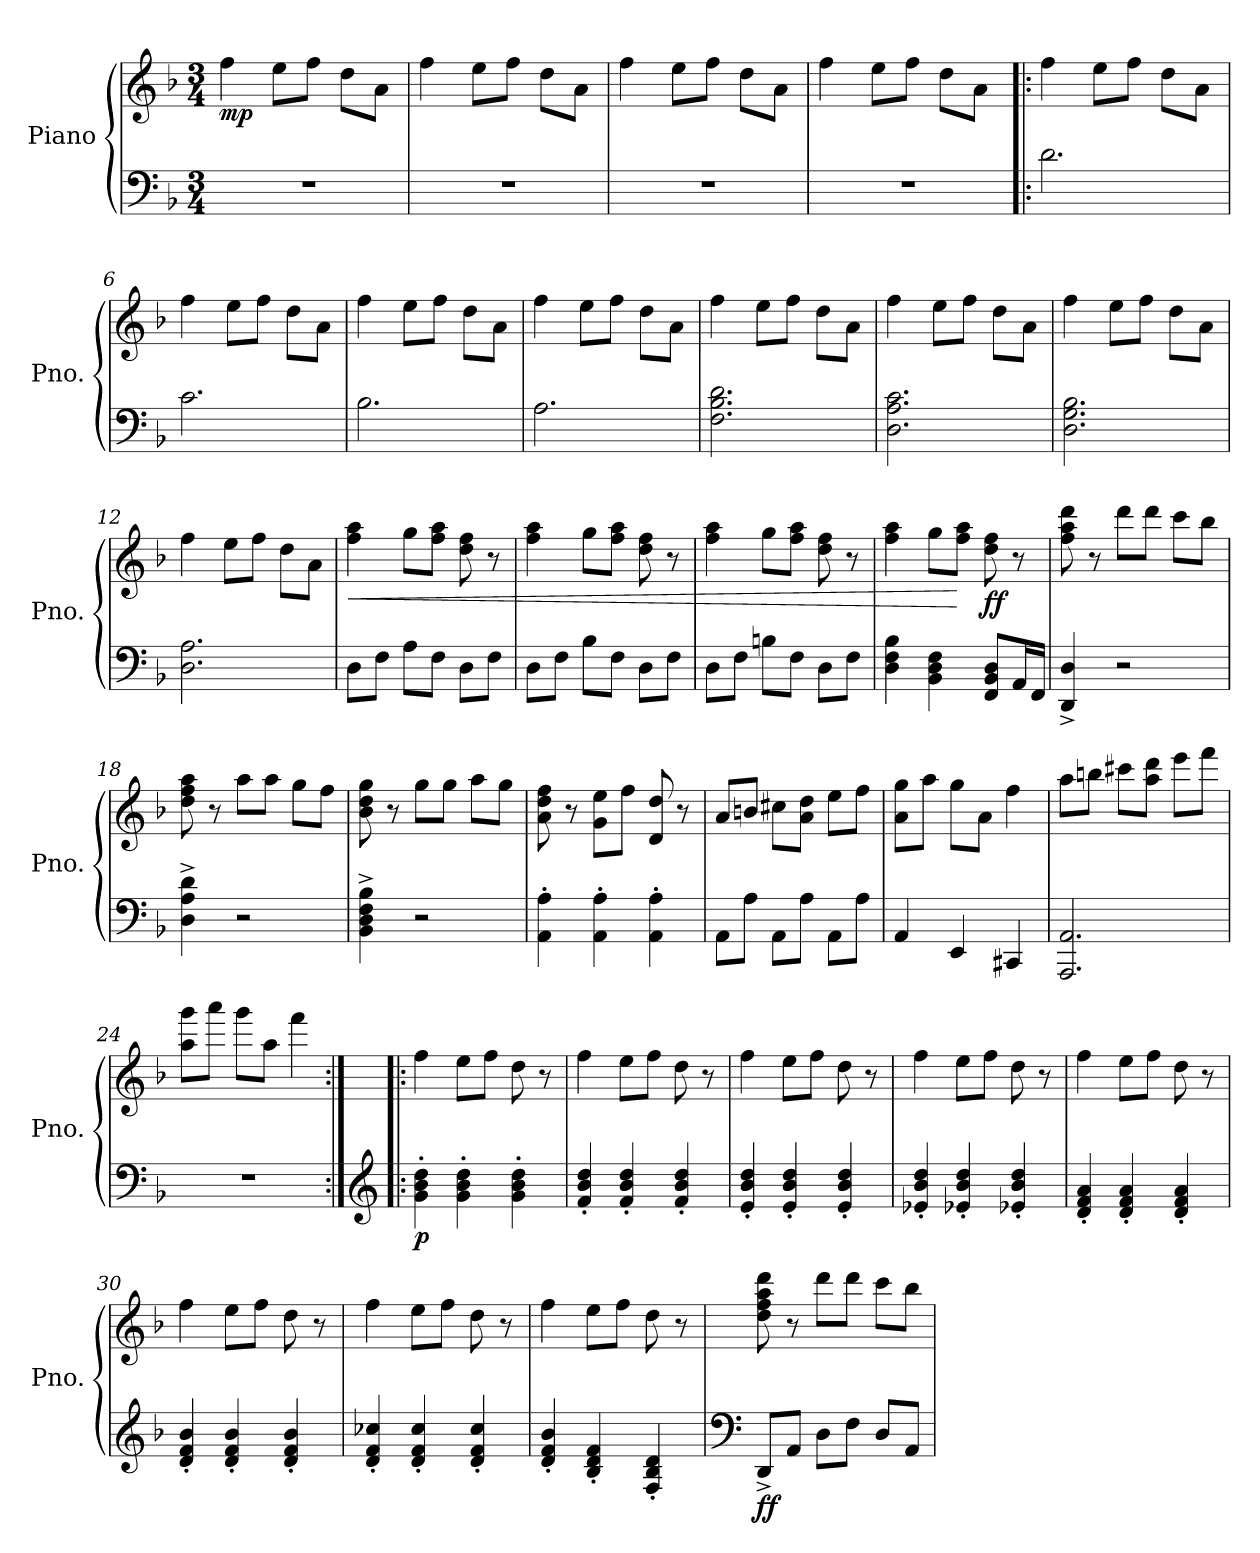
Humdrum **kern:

**kern	**kern	**dynam
*part1	*part1	*part1
*staff2	*staff1	*staff1/2
*I"Piano	*	*
*I'Pno.	*	*
*clefF4	*clefG2	*
*k[b-]	*k[b-]	*
*M3/4	*M3/4	*
*MM180	*MM180	*
=1	=1	=1
!	!	!LO:DY:b
2.r	4ff\	mp
.	8ee\L	.
.	8ff\J	.
.	8dd\L	.
.	8a\J	.
=2	=2	=2
2.r	4ff\	.
.	8ee\L	.
.	8ff\J	.
.	8dd\L	.
.	8a\J	.
=3	=3	=3
2.r	4ff\	.
.	8ee\L	.
.	8ff\J	.
.	8dd\L	.
.	8a\J	.
=4	=4	=4
2.r	4ff\	.
.	8ee\L	.
.	8ff\J	.
.	8dd\L	.
.	8a\J	.
=5!|:	=5!|:	=5!|:
2.d\	4ff\	.
.	8ee\L	.
.	8ff\J	.
.	8dd\L	.
.	8a\J	.
=6	=6	=6
2.c\	4ff\	.
.	8ee\L	.
.	8ff\J	.
.	8dd\L	.
.	8a\J	.
=7	=7	=7
2.B-\	4ff\	.
.	8ee\L	.
.	8ff\J	.
.	8dd\L	.
.	8a\J	.
!!LO:LB:g=z
=8	=8	=8
2.A\	4ff\	.
.	8ee\L	.
.	8ff\J	.
.	8dd\L	.
.	8a\J	.
=9	=9	=9
2.F\ 2.B-\ 2.d\	4ff\	.
.	8ee\L	.
.	8ff\J	.
.	8dd\L	.
.	8a\J	.
=10	=10	=10
2.D\ 2.A\ 2.c\	4ff\	.
.	8ee\L	.
.	8ff\J	.
.	8dd\L	.
.	8a\J	.
=11	=11	=11
2.D\ 2.G\ 2.B-\	4ff\	.
.	8ee\L	.
.	8ff\J	.
.	8dd\L	.
.	8a\J	.
=12	=12	=12
2.D\ 2.A\	4ff\	.
.	8ee\L	.
.	8ff\J	.
.	8dd\L	.
.	8a\J	.
=13	=13	=13
!	!	!LO:HP:b
8D\L	4ff\ 4aa\	<
8F\J	.	.
8A\L	8gg\L	.
8F\J	8ff\ 8aa\J	.
8D\L	8dd\ 8ff\	.
8F\J	8r	.
=14	=14	=14
8D\L	4ff\ 4aa\	.
8F\J	.	.
8B-\L	8gg\L	.
8F\J	8ff\ 8aa\J	.
8D\L	8dd\ 8ff\	.
8F\J	8r	.
!!LO:LB:g=z
=15	=15	=15
8D\L	4ff\ 4aa\	.
8F\J	.	.
8Bn\L	8gg\L	.
8F\J	8ff\ 8aa\J	.
8D\L	8dd\ 8ff\	.
8F\J	8r	.
=16	=16	=16
4D\ 4F\ 4B-\	4ff\ 4aa\	.
4BB-\ 4D\ 4F\	8gg\L	.
.	8ff\ 8aa\J	[
!	!	!LO:DY:b
8FF/ 8BB-/ 8D/L	8dd\ 8ff\	ff
16AA/L	8r	.
16FF/JJ	.	.
=17	=17	=17
4DD/^ 4D/^	8ff\ 8aa\ 8ddd\	.
.	8r	.
2r	8ddd\L	.
.	8ddd\J	.
.	8ccc\L	.
.	8bb-\J	.
=18	=18	=18
4D\^ 4A\^ 4d\^	8dd\ 8ff\ 8aa\	.
.	8r	.
2r	8aa\L	.
.	8aa\J	.
.	8gg\L	.
.	8ff\J	.
=19	=19	=19
4BB-\^ 4D\^ 4F\^ 4B-\^	8b-\ 8dd\ 8gg\	.
.	8r	.
2r	8gg\L	.
.	8gg\J	.
.	8aa\L	.
.	8gg\J	.
=20	=20	=20
4AA\' 4A\'	8a\ 8dd\ 8ff\	.
.	8r	.
4AA\' 4A\'	8g\ 8ee\L	.
.	8ff\J	.
4AA\' 4A\'	8d/ 8dd/	.
.	8r	.
!!LO:LB:g=z
=21	=21	=21
8AA\L	8a/L	.
8A\J	8bn/J	.
8AA\L	8cc#X\L	.
8A\J	8a\ 8dd\J	.
8AA\L	8ee\L	.
8A\J	8ff\J	.
=22	=22	=22
4AA/	8a\ 8gg\L	.
.	8aa\J	.
4EE/	8gg\L	.
.	8a\J	.
4CC#X/	4ff\	.
=23	=23	=23
2.AAA/ 2.AA/	8aa\L	.
.	8bbn\J	.
.	8ccc#X\L	.
.	8aa\ 8ddd\J	.
.	8eee\L	.
.	8fff\J	.
=24	=24	=24
2.r	8aa\ 8ggg\L	.
.	8aaa\J	.
.	8ggg\L	.
.	8aa\J	.
.	4fff\	.
=25:|!|:	=25:|!|:	=25:|!|:
*clefG2	*	*
!	!	!LO:DY:b=2
4g\' 4b-\' 4dd\'	4ff\	p
4g\' 4b-\' 4dd\'	8ee\L	.
.	8ff\J	.
4g\' 4b-\' 4dd\'	8dd\	.
.	8r	.
=26	=26	=26
4f/' 4b-/' 4dd/'	4ff\	.
4f/' 4b-/' 4dd/'	8ee\L	.
.	8ff\J	.
4f/' 4b-/' 4dd/'	8dd\	.
.	8r	.
!!LO:LB:g=z
=27	=27	=27
4e/' 4b-/' 4dd/'	4ff\	.
4e/' 4b-/' 4dd/'	8ee\L	.
.	8ff\J	.
4e/' 4b-/' 4dd/'	8dd\	.
.	8r	.
=28	=28	=28
4e-X/' 4b-/' 4dd/'	4ff\	.
4e-X/' 4b-/' 4dd/'	8ee\L	.
.	8ff\J	.
4e-X/' 4b-/' 4dd/'	8dd\	.
.	8r	.
=29	=29	=29
4d/' 4f/' 4a/'	4ff\	.
4d/' 4f/' 4a/'	8ee\L	.
.	8ff\J	.
4d/' 4f/' 4a/'	8dd\	.
.	8r	.
=30	=30	=30
4d/' 4f/' 4b-/'	4ff\	.
4d/' 4f/' 4b-/'	8ee\L	.
.	8ff\J	.
4d/' 4f/' 4b-/'	8dd\	.
.	8r	.
=31	=31	=31
4d/' 4f/' 4cc-X/'	4ff\	.
4d/' 4f/' 4cc-/'	8ee\L	.
.	8ff\J	.
4d/' 4f/' 4cc-/'	8dd\	.
.	8r	.
=32	=32	=32
4d/' 4f/' 4b-/'	4ff\	.
4B-/' 4d/' 4f/'	8ee\L	.
.	8ff\J	.
4F/' 4B-/' 4d/'	8dd\	.
.	8r	.
=33	=33	=33
*clefF4	*	*
!	!	!LO:DY:b=2
8DD^/L	8dd\ 8ff\ 8aa\ 8ddd\	ff
8AA/J	8r	.
8D\L	8ddd\L	.
8F\J	8ddd\J	.
8D/L	8ccc\L	.
8AA/J	8bb-\J	.
=	=	=
*-	*-	*-
